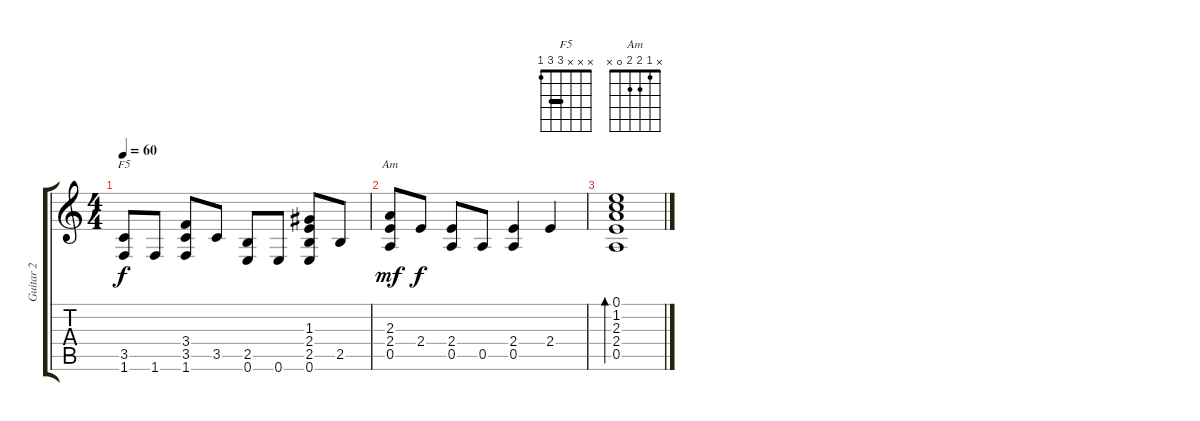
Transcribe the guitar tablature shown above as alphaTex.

\track ("Guitar 2" "Guitar 2") {instrument electricguitarmuted}
\staff {score tabs}
\tuning (E4 B3 G3 D3 A2 E2) {hide}
\chord ("F5" x x x 3 3 1) {barre 3}
\chord ("Am" x 1 2 2 0 x)
\ts (4 4)
\tempo 60
\clef g2
\ks c
(3.5 1.6).8{ch "F5" dy f} 1.6.8 (3.4 3.5 1.6).8 3.5.8 (2.5 0.6).8 0.6.8 (1.3 2.4 2.5 0.6).8 2.5.8 |
(2.3 2.4 0.5).8{ch "Am" dy mf} 2.4.8{dy f} (2.4 0.5).8 0.5.8 (2.4 0.5).4 2.4.4 |
(0.1 1.2 2.3 2.4 0.5).1{bd 120}
